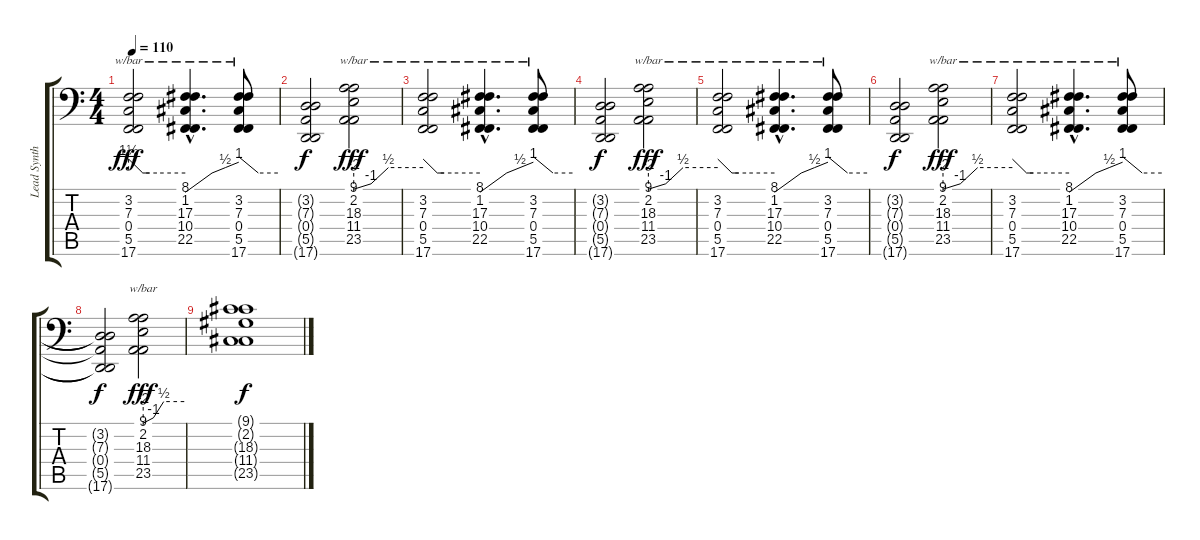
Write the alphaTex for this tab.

\track ("Lead Synth" "Lead Synth") {instrument lead2sawtooth}
\staff {score tabs}
\tuning (E3 B2 G2 D2 A1 E1) {hide}
\ts (4 4)
\tempo 110
\clef f4
\ks c
(3.2 7.3 0.4 5.5 17.6).2{tbe (custom default 0 6 15 0 22 0 30 0 60 0) dy fff balance 8 instrument lead2sawtooth} (8.1{hac} 1.2{hac} 17.3{hac} 10.4{hac} 22.5{hac}).4{d tbe (custom default 0 -12 30 0 45 2 60 4)} (3.2 7.3 0.4 5.5 17.6).8{tbe (custom default 0 8 30 0 60 0)} |
(3.2{t} 7.3{t} 0.4{t} 5.5{t} 17.6{t}).2{dy f} (9.1 2.2 18.3 11.4 23.5).2{tbe (custom default 0 -8 15 -4 30 2 60 2) dy fff} |
(3.2 7.3 0.4 5.5 17.6).2{tbe (custom default 0 6 15 0 22 0 30 0 60 0)} (8.1{hac} 1.2{hac} 17.3{hac} 10.4{hac} 22.5{hac}).4{d tbe (custom default 0 -12 30 0 45 2 60 4)} (3.2 7.3 0.4 5.5 17.6).8{tbe (custom default 0 8 30 0 60 0)} |
(3.2{t} 7.3{t} 0.4{t} 5.5{t} 17.6{t}).2{dy f} (9.1 2.2 18.3 11.4 23.5).2{tbe (custom default 0 -8 15 -4 30 2 60 2) dy fff} |
(3.2 7.3 0.4 5.5 17.6).2{tbe (custom default 0 6 15 0 22 0 30 0 60 0)} (8.1{hac} 1.2{hac} 17.3{hac} 10.4{hac} 22.5{hac}).4{d tbe (custom default 0 -12 30 0 45 2 60 4)} (3.2 7.3 0.4 5.5 17.6).8{tbe (custom default 0 8 30 0 60 0)} |
(3.2{t} 7.3{t} 0.4{t} 5.5{t} 17.6{t}).2{dy f} (9.1 2.2 18.3 11.4 23.5).2{tbe (custom default 0 -8 15 -4 30 2 60 2) dy fff} |
(3.2 7.3 0.4 5.5 17.6).2{tbe (custom default 0 6 15 0 22 0 30 0 60 0)} (8.1{hac} 1.2{hac} 17.3{hac} 10.4{hac} 22.5{hac}).4{d tbe (custom default 0 -12 30 0 45 2 60 4)} (3.2 7.3 0.4 5.5 17.6).8{tbe (custom default 0 8 30 0 60 0)} |
(3.2{t} 7.3{t} 0.4{t} 5.5{t} 17.6{t}).2{dy f} (9.1 2.2 18.3 11.4 23.5).2{tbe (custom default 0 -8 15 -4 30 2 60 2) dy fff} |
(9.1{t} 2.2{t} 18.3{t} 11.4{t} 23.5{t}).1{dy f}
